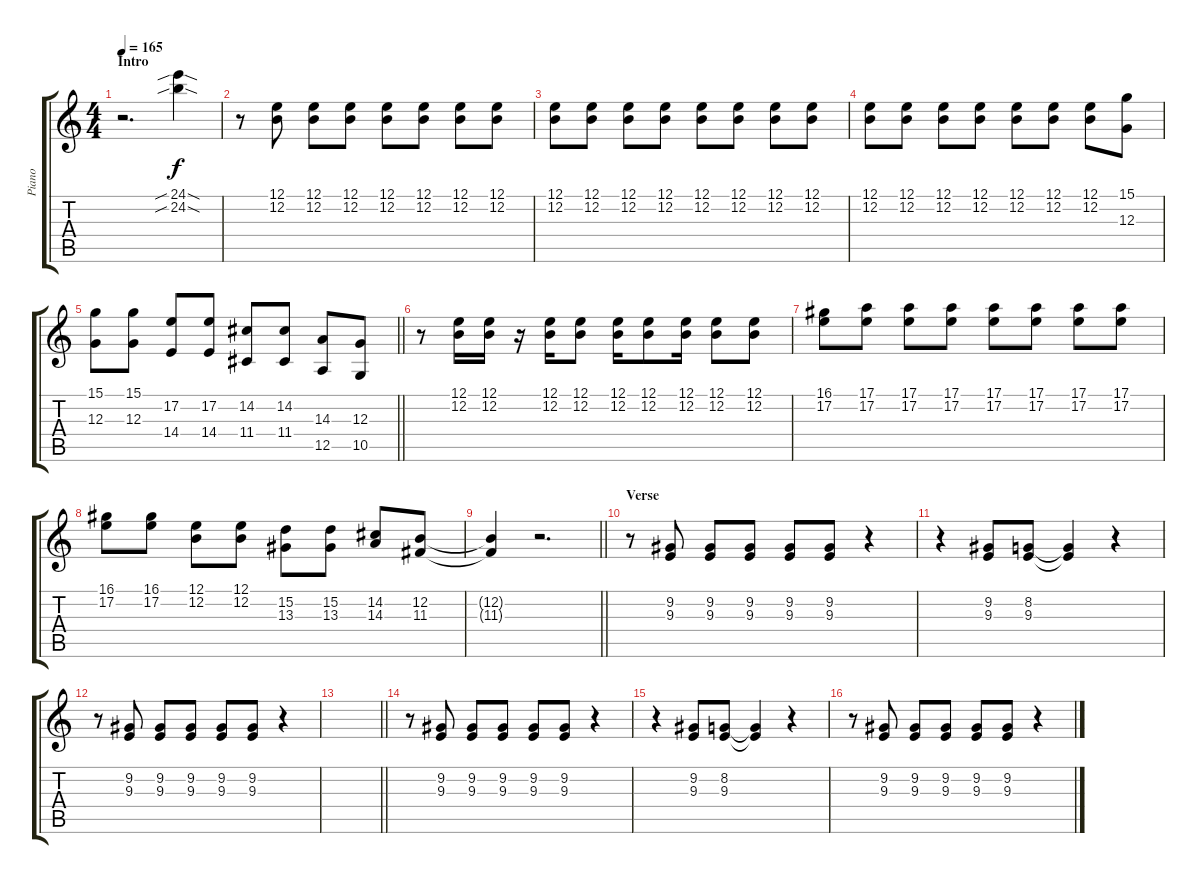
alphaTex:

\track ("Piano" "Piano") {instrument acousticgrandpiano}
\staff {score tabs}
\tuning (E4 B3 G3 D3 A2 E2) {hide}
\ts (4 4)
\section ("" "Intro")
\tempo 165
\clef g2
\ks c
r.2{d dy f instrument acousticgrandpiano} (24.1{sib sod} 24.2{sib sod}).4 |
r.8 (12.1 12.2).8 (12.1 12.2).8 (12.1 12.2).8 (12.1 12.2).8 (12.1 12.2).8 (12.1 12.2).8 (12.1 12.2).8 |
(12.1 12.2).8 (12.1 12.2).8 (12.1 12.2).8 (12.1 12.2).8 (12.1 12.2).8 (12.1 12.2).8 (12.1 12.2).8 (12.1 12.2).8 |
(12.1 12.2).8 (12.1 12.2).8 (12.1 12.2).8 (12.1 12.2).8 (12.1 12.2).8 (12.1 12.2).8 (12.1 12.2).8 (15.1 12.3).8 |
\barLineRight lightlight
(15.1 12.3).8 (15.1 12.3).8 (17.2 14.4).8 (17.2 14.4).8 (14.2 11.4).8 (14.2 11.4).8 (14.3 12.5).8 (12.3 10.5).8 |
r.8 (12.1 12.2).16 (12.1 12.2).16 r.16 (12.1 12.2).16 (12.1 12.2).8 (12.1 12.2).16 (12.1 12.2).8 (12.1 12.2).16 (12.1 12.2).8 (12.1 12.2).8 |
(16.1 17.2).8 (17.1 17.2).8 (17.1 17.2).8 (17.1 17.2).8 (17.1 17.2).8 (17.1 17.2).8 (17.1 17.2).8 (17.1 17.2).8 |
(16.1 17.2).8 (16.1 17.2).8 (12.1 12.2).8 (12.1 12.2).8 (15.2 13.3).8 (15.2 13.3).8 (14.2 14.3).8 (12.2 11.3).8 |
\barLineRight lightlight
(12.2{t} 11.3{t}).4 r.2{d} |
\section ("" "Verse")
r.8 (9.2 9.3).8 (9.2 9.3).8 (9.2 9.3).8 (9.2 9.3).8 (9.2 9.3).8 r.4 |
r.4 (9.2 9.3).8 (8.2 9.3).8 (8.2{t} 9.3{t}).4 r.4 |
r.8 (9.2 9.3).8 (9.2 9.3).8 (9.2 9.3).8 (9.2 9.3).8 (9.2 9.3).8 r.4 |
\barLineRight lightlight
|
r.8 (9.2 9.3).8 (9.2 9.3).8 (9.2 9.3).8 (9.2 9.3).8 (9.2 9.3).8 r.4 |
r.4 (9.2 9.3).8 (8.2 9.3).8 (8.2{t} 9.3{t}).4 r.4 |
r.8 (9.2 9.3).8 (9.2 9.3).8 (9.2 9.3).8 (9.2 9.3).8 (9.2 9.3).8 r.4
